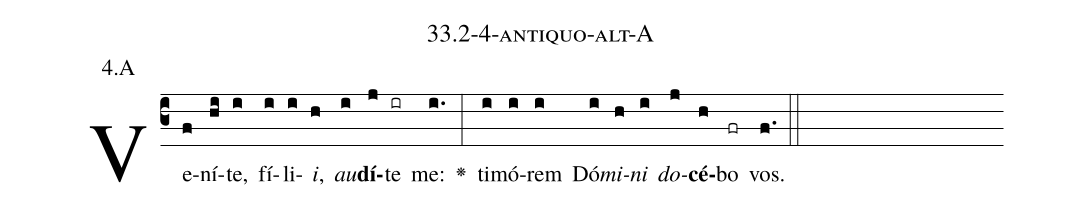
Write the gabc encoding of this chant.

name: 33.2-4-antiquo-alt-A;
annotation: 4.A;
%%
(c3)Ve(f)ní(hi)te,(i) fí(i)li(i)<i>i</i>,(h) <i>au</i>(i)<b>dí</b>(j)te(ir) me:(i.) <v>\greheightstar</v>(:) ti(i)mó(i)rem(i) Dó(i)<i>mi</i>(h)<i>ni</i>(i) <i>do</i>(j)<b>cé</b>(h)bo(fr) vos.(f.) (::)


%E(i) u(h) o(i) u(j) a(h) e.(f.) (::)
